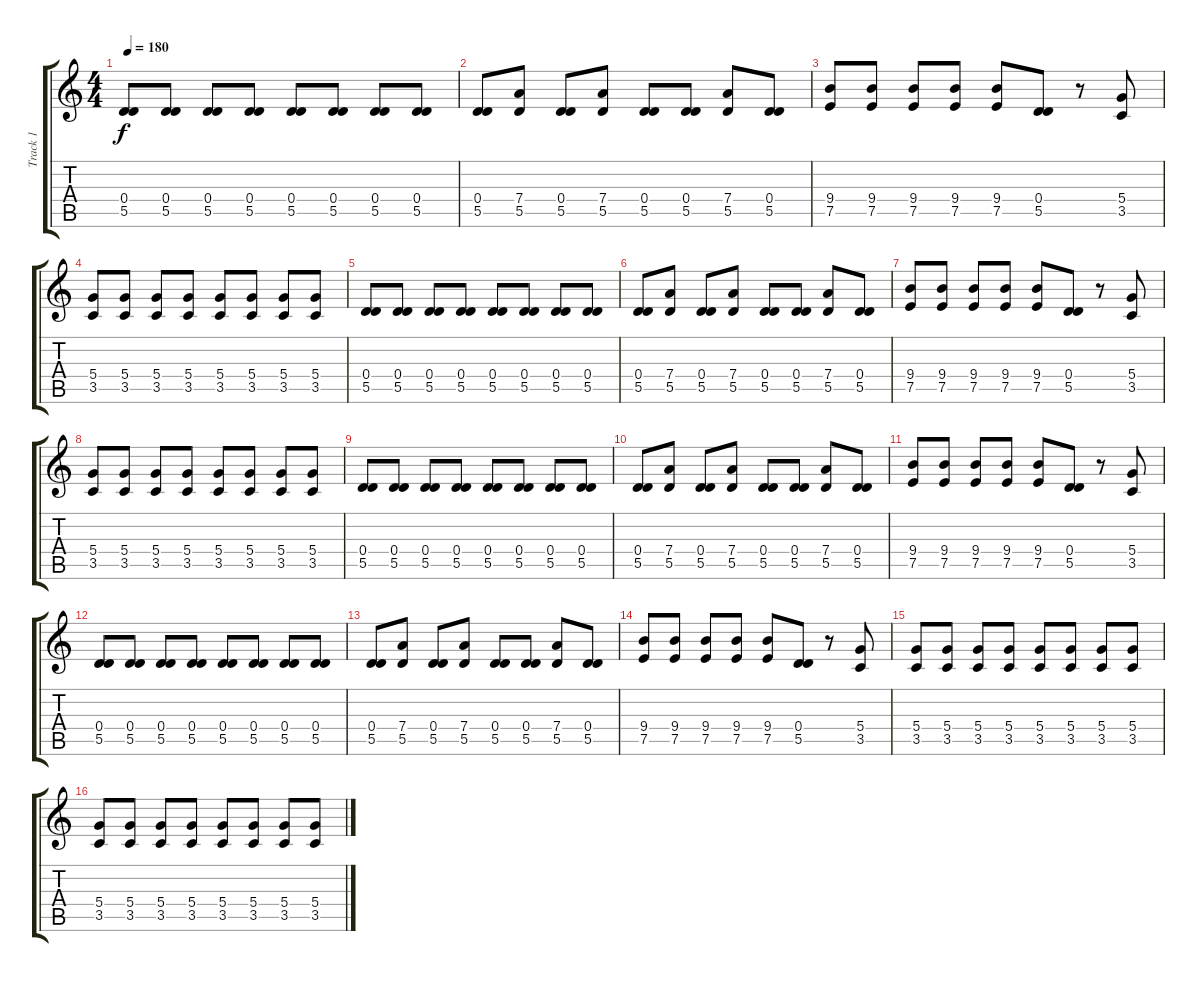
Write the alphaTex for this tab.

\track ("Track 1" "Track 1") {instrument electricguitarmuted}
\staff {score tabs}
\tuning (E4 B3 G3 D3 A2 E2) {hide}
\ts (4 4)
\tempo 180
\clef g2
\ks c
(0.4 5.5).8{dy f instrument electricguitarmuted} (0.4 5.5).8 (0.4 5.5).8 (0.4 5.5).8 (0.4 5.5).8 (0.4 5.5).8 (0.4 5.5).8 (0.4 5.5).8 |
(0.4 5.5).8 (7.4 5.5).8 (0.4 5.5).8 (7.4 5.5).8 (0.4 5.5).8 (0.4 5.5).8 (7.4 5.5).8 (0.4 5.5).8 |
(9.4 7.5).8 (9.4 7.5).8 (9.4 7.5).8 (9.4 7.5).8 (9.4 7.5).8 (0.4 5.5).8 r.8 (5.4 3.5).8 |
(5.4 3.5).8 (5.4 3.5).8 (5.4 3.5).8 (5.4 3.5).8 (5.4 3.5).8 (5.4 3.5).8 (5.4 3.5).8 (5.4 3.5).8 |
(0.4 5.5).8 (0.4 5.5).8 (0.4 5.5).8 (0.4 5.5).8 (0.4 5.5).8 (0.4 5.5).8 (0.4 5.5).8 (0.4 5.5).8 |
(0.4 5.5).8 (7.4 5.5).8 (0.4 5.5).8 (7.4 5.5).8 (0.4 5.5).8 (0.4 5.5).8 (7.4 5.5).8 (0.4 5.5).8 |
(9.4 7.5).8 (9.4 7.5).8 (9.4 7.5).8 (9.4 7.5).8 (9.4 7.5).8 (0.4 5.5).8 r.8 (5.4 3.5).8 |
(5.4 3.5).8 (5.4 3.5).8 (5.4 3.5).8 (5.4 3.5).8 (5.4 3.5).8 (5.4 3.5).8 (5.4 3.5).8 (5.4 3.5).8 |
(0.4 5.5).8 (0.4 5.5).8 (0.4 5.5).8 (0.4 5.5).8 (0.4 5.5).8 (0.4 5.5).8 (0.4 5.5).8 (0.4 5.5).8 |
(0.4 5.5).8 (7.4 5.5).8 (0.4 5.5).8 (7.4 5.5).8 (0.4 5.5).8 (0.4 5.5).8 (7.4 5.5).8 (0.4 5.5).8 |
(9.4 7.5).8 (9.4 7.5).8 (9.4 7.5).8 (9.4 7.5).8 (9.4 7.5).8 (0.4 5.5).8 r.8 (5.4 3.5).8 |
(0.4 5.5).8 (0.4 5.5).8 (0.4 5.5).8 (0.4 5.5).8 (0.4 5.5).8 (0.4 5.5).8 (0.4 5.5).8 (0.4 5.5).8 |
(0.4 5.5).8 (7.4 5.5).8 (0.4 5.5).8 (7.4 5.5).8 (0.4 5.5).8 (0.4 5.5).8 (7.4 5.5).8 (0.4 5.5).8 |
(9.4 7.5).8 (9.4 7.5).8 (9.4 7.5).8 (9.4 7.5).8 (9.4 7.5).8 (0.4 5.5).8 r.8 (5.4 3.5).8 |
(5.4 3.5).8 (5.4 3.5).8 (5.4 3.5).8 (5.4 3.5).8 (5.4 3.5).8 (5.4 3.5).8 (5.4 3.5).8 (5.4 3.5).8 |
(5.4 3.5).8 (5.4 3.5).8 (5.4 3.5).8 (5.4 3.5).8 (5.4 3.5).8 (5.4 3.5).8 (5.4 3.5).8 (5.4 3.5).8
